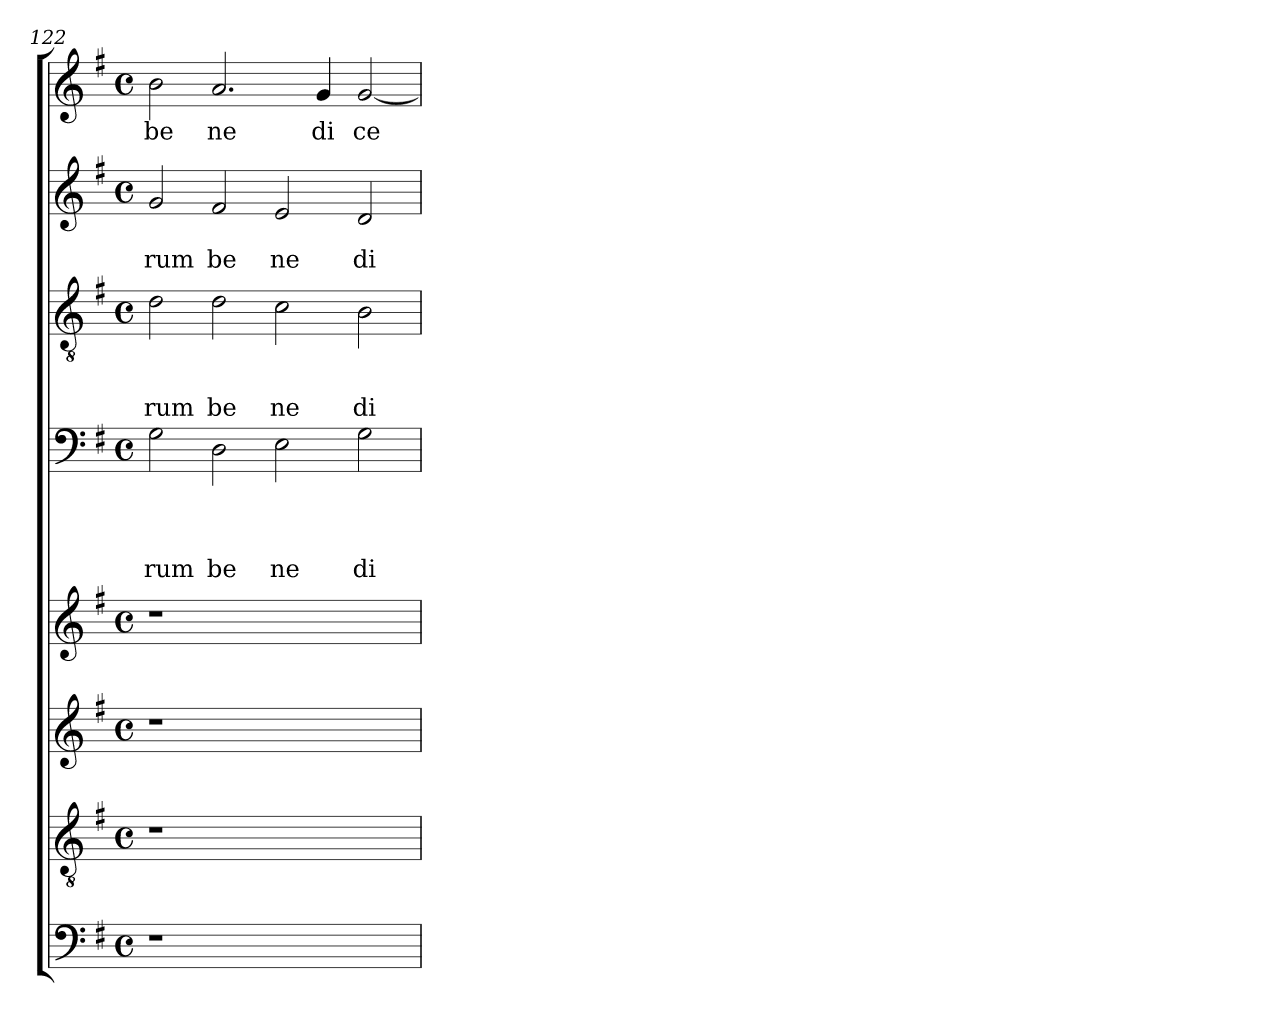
**kern	**kern	**kern	**kern	**kern	**text	**text	**text	**text	**kern	**text	**text	**text	**kern	**text	**text	**kern	**text
*part8	*part7	*part6	*part5	*part4	*part4	*part4	*part4	*part4	*part3	*part3	*part3	*part3	*part2	*part2	*part2	*part1	*part1
*staff8	*staff7	*staff6	*staff5	*staff4	*staff4	*staff4	*staff4	*staff4	*staff3	*staff3	*staff3	*staff3	*staff2	*staff2	*staff2	*staff1	*staff1
*clefF4	*clefGv2	*clefG2	*clefG2	*clefF4	*	*	*	*	*clefGv2	*	*	*	*clefG2	*	*	*clefG2	*
*k[f#]	*k[f#]	*k[f#]	*k[f#]	*k[f#]	*	*	*	*	*k[f#]	*	*	*	*k[f#]	*	*	*k[f#]	*
*G:	*G:	*G:	*G:	*G:	*	*	*	*	*G:	*	*	*	*G:	*	*	*G:	*
*M4/4	*M4/4	*M4/4	*M4/4	*M4/4	*	*	*	*	*M4/4	*	*	*	*M4/4	*	*	*M4/4	*
*met(c)	*met(c)	*met(c)	*met(c)	*met(c)	*	*	*	*	*met(c)	*	*	*	*met(c)	*	*	*met(c)	*
=122	=122	=122	=122	=122	=122	=122	=122	=122	=122	=122	=122	=122	=122	=122	=122	=122	=122
!	!	!	!	!	!	!	!	!LO:LY:b	!	!	!	!LO:LY:b	!	!	!LO:LY:b	!	!LO:LY:b
1r	1r	1r	1r	2G\	.	.	.	rum	2d\	.	.	rum	2g/	.	rum	2b\	be
!	!	!	!	!	!	!	!	!LO:LY:b	!	!	!	!LO:LY:b	!	!	!LO:LY:b	!	!LO:LY:b
.	.	.	.	2D\	.	.	.	be	2d\	.	.	be	2f#/	.	be	2.a/	ne
!	!	!	!	!	!	!	!	!LO:LY:b	!	!	!	!LO:LY:b	!	!	!LO:LY:b	!	!
1ryy	1ryy	1ryy	1ryy	2E\	.	.	.	ne	2c\	.	.	ne	2e/	.	ne	.	.
!	!	!	!	!	!	!	!	!	!	!	!	!	!	!	!	!	!LO:LY:b
.	.	.	.	.	.	.	.	.	.	.	.	.	.	.	.	4g/	di
!	!	!	!	!	!	!	!	!LO:LY:b	!	!	!	!LO:LY:b	!	!	!LO:LY:b	!	!LO:LY:b
.	.	.	.	2G\	.	.	.	di	2B\	.	.	di	2d/	.	di	[<2g/	ce
=	=	=	=	=	=	=	=	=	=	=	=	=	=	=	=	=	=
*-	*-	*-	*-	*-	*-	*-	*-	*-	*-	*-	*-	*-	*-	*-	*-	*-	*-
